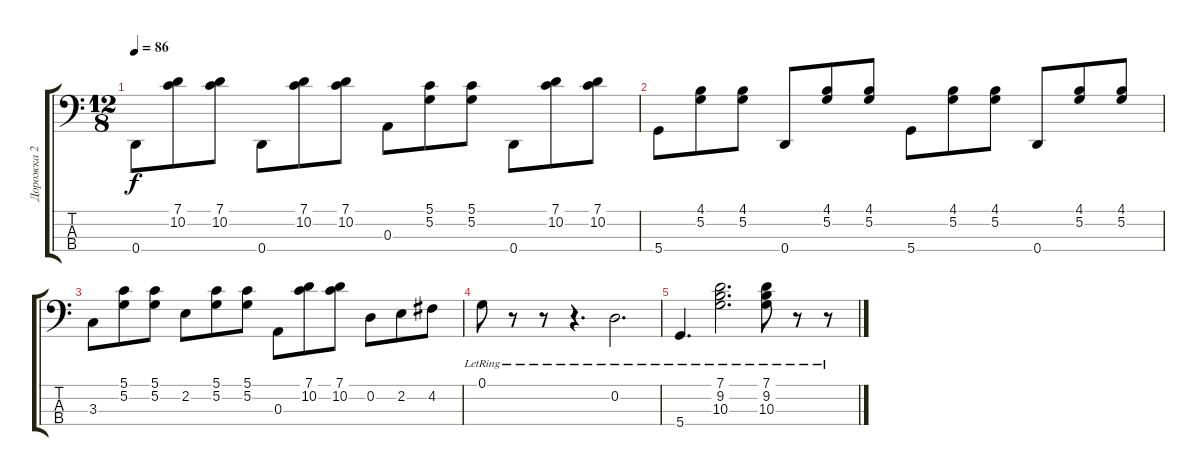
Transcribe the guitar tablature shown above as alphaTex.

\track ("Дорожка 2" "Дорожка 2") {instrument electricbassfinger}
\staff {score tabs}
\tuning (G2 D2 A1 D1) {hide}
\ts (12 8)
\tempo 86
\clef f4
\ks c
0.4.8{dy f} (7.1 10.2).8 (7.1 10.2).8 0.4.8 (7.1 10.2).8 (7.1 10.2).8 0.3.8 (5.1 5.2).8 (5.1 5.2).8 0.4.8 (7.1 10.2).8 (7.1 10.2).8 |
5.4.8 (4.1 5.2).8 (4.1 5.2).8 0.4.8 (4.1 5.2).8 (4.1 5.2).8 5.4.8 (4.1 5.2).8 (4.1 5.2).8 0.4.8 (4.1 5.2).8 (4.1 5.2).8 |
3.3.8 (5.1 5.2).8 (5.1 5.2).8 2.2.8 (5.1 5.2).8 (5.1 5.2).8 0.3.8 (7.1 10.2).8 (7.1 10.2).8 0.2.8 2.2.8 4.2.8 |
0.1{lr}.8 r.8 r.8 r.4{d} 0.2{lr}.2{d} |
5.4{lr}.4{d} (7.1 9.2 10.3{lr}).2{d} (7.1 9.2 10.3{lr}).8 r.8 r.8
